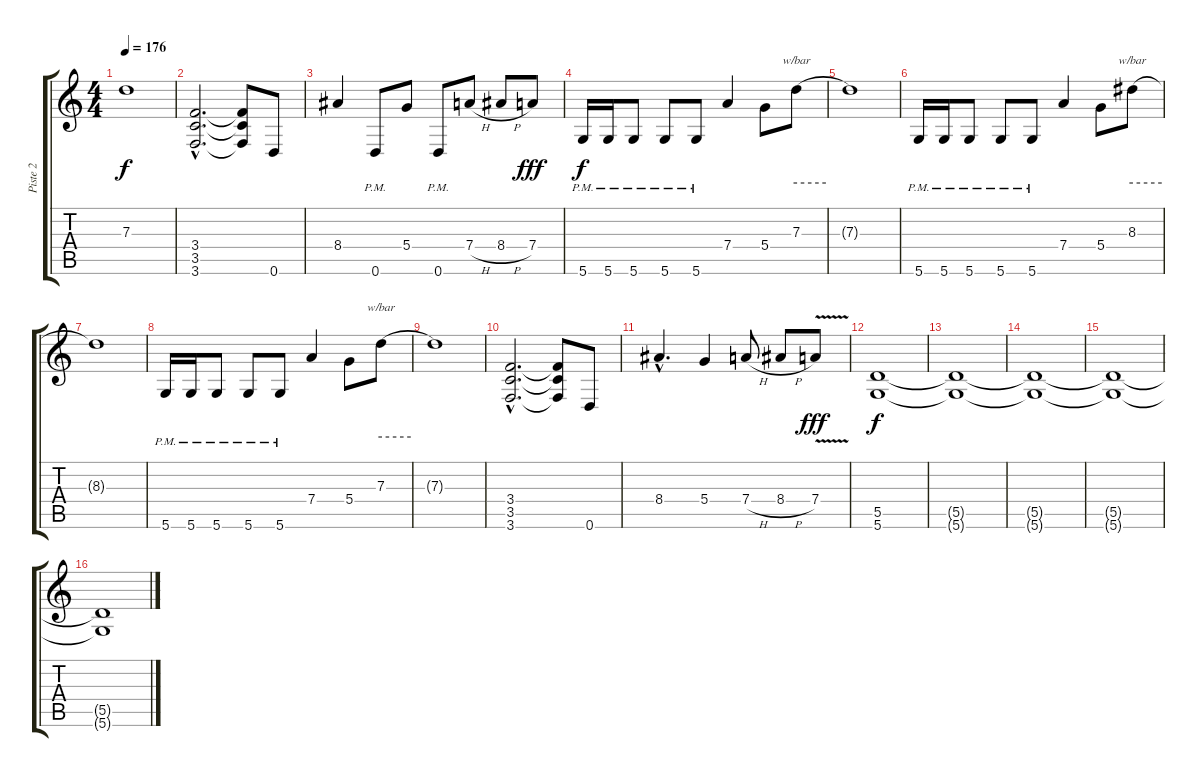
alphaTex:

\track ("Piste 2" "Piste 2") {instrument overdrivenguitar}
\staff {score tabs}
\tuning (E4 B3 G3 D3 A2 D2) {hide}
\ts (4 4)
\tempo 176
\clef g2
\ks c
7.3{t}.1{dy f} |
(3.4{hac} 3.5{hac} 3.6{hac}).2{d} (3.4{t} 3.5{t} 3.6{t}).8 0.6.8{volume 14} |
8.4.4 0.6{pm}.8 5.4.8 0.6{pm}.8 7.4{h}.8 8.4{h}.8 7.4.8{dy fff} |
5.6{pm}.16{dy f balance 8} 5.6{pm}.16 5.6{pm}.8 5.6{pm}.8 5.6{pm}.8 7.4.4 5.4.8 7.3.8{tbe (hold default 0 0 60 0)} |
7.3{t}.1 |
5.6{pm}.16 5.6{pm}.16 5.6{pm}.8 5.6{pm}.8 5.6{pm}.8 7.4.4 5.4.8 8.3.8{tbe (hold default 0 0 60 0)} |
8.3{t}.1 |
5.6{pm}.16 5.6{pm}.16 5.6{pm}.8 5.6{pm}.8 5.6{pm}.8 7.4.4 5.4.8 7.3.8{tbe (hold default 0 0 60 0)} |
7.3{t}.1 |
(3.4{hac} 3.5{hac} 3.6{hac}).2{d} (3.4{t} 3.5{t} 3.6{t}).8 0.6.8{volume 14} |
8.4{hac}.4{d} 5.4.4 7.4{h}.8 8.4{h}.8 7.4{v}.8{dy fff} |
(5.5 5.6).1{dy f volume 8} |
(5.5{t} 5.6{t}).1 |
(5.5{t} 5.6{t}).1 |
(5.5{t} 5.6{t}).1 |
(5.5{t} 5.6{t}).1{volume 0}
